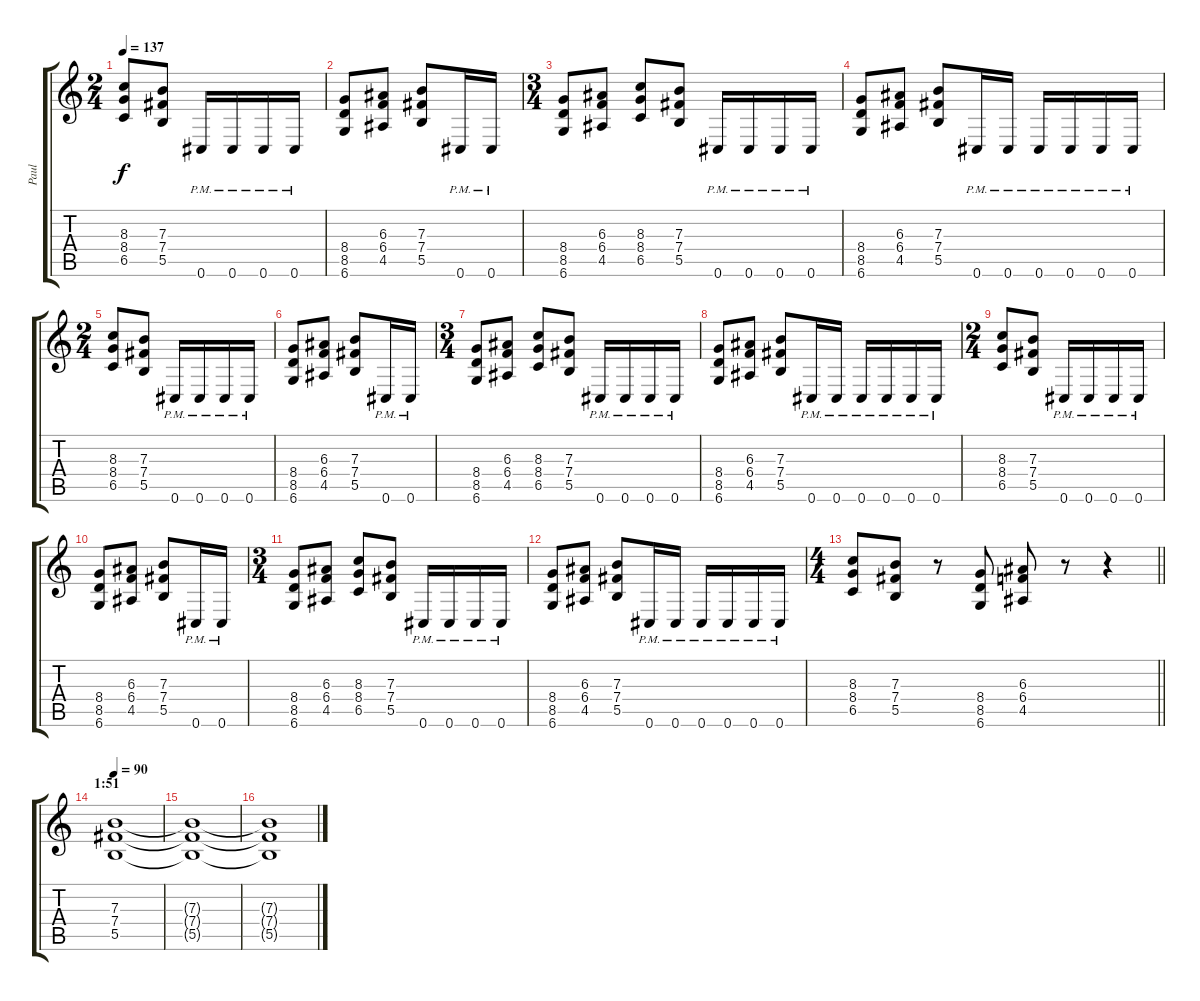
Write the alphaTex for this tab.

\track ("Paul" "Paul") {instrument distortionguitar}
\staff {score tabs}
\tuning (Db4 Ab3 E3 B2 Gb2 Db2) {hide}
\ts (2 4)
\tempo 137
\clef g2
\ks c
(8.3 8.4 6.5).8{dy f} (7.3 7.4 5.5).8 0.6{pm}.16 0.6{pm}.16 0.6{pm}.16 0.6{pm}.16 |
(8.4 8.5 6.6).8 (6.3 6.4 4.5).8 (7.3 7.4 5.5).8 0.6{pm}.16 0.6{pm}.16 |
\ts (3 4)
(8.4 8.5 6.6).8 (6.3 6.4 4.5).8 (8.3 8.4 6.5).8 (7.3 7.4 5.5).8 0.6{pm}.16 0.6{pm}.16 0.6{pm}.16 0.6{pm}.16 |
(8.4 8.5 6.6).8 (6.3 6.4 4.5).8 (7.3 7.4 5.5).8 0.6{pm}.16 0.6{pm}.16 0.6{pm}.16 0.6{pm}.16 0.6{pm}.16 0.6{pm}.16 |
\ts (2 4)
(8.3 8.4 6.5).8 (7.3 7.4 5.5).8 0.6{pm}.16 0.6{pm}.16 0.6{pm}.16 0.6{pm}.16 |
(8.4 8.5 6.6).8 (6.3 6.4 4.5).8 (7.3 7.4 5.5).8 0.6{pm}.16 0.6{pm}.16 |
\ts (3 4)
(8.4 8.5 6.6).8 (6.3 6.4 4.5).8 (8.3 8.4 6.5).8 (7.3 7.4 5.5).8 0.6{pm}.16 0.6{pm}.16 0.6{pm}.16 0.6{pm}.16 |
(8.4 8.5 6.6).8 (6.3 6.4 4.5).8 (7.3 7.4 5.5).8 0.6{pm}.16 0.6{pm}.16 0.6{pm}.16 0.6{pm}.16 0.6{pm}.16 0.6{pm}.16 |
\ts (2 4)
(8.3 8.4 6.5).8 (7.3 7.4 5.5).8 0.6{pm}.16 0.6{pm}.16 0.6{pm}.16 0.6{pm}.16 |
(8.4 8.5 6.6).8 (6.3 6.4 4.5).8 (7.3 7.4 5.5).8 0.6{pm}.16 0.6{pm}.16 |
\ts (3 4)
(8.4 8.5 6.6).8 (6.3 6.4 4.5).8 (8.3 8.4 6.5).8 (7.3 7.4 5.5).8 0.6{pm}.16 0.6{pm}.16 0.6{pm}.16 0.6{pm}.16 |
(8.4 8.5 6.6).8 (6.3 6.4 4.5).8 (7.3 7.4 5.5).8 0.6{pm}.16 0.6{pm}.16 0.6{pm}.16 0.6{pm}.16 0.6{pm}.16 0.6{pm}.16 |
\ts (4 4)
\barLineRight lightlight
(8.3 8.4 6.5).8 (7.3 7.4 5.5).8 r.8 (8.4 8.5 6.6).8 (6.3 6.4 4.5).8 r.8 r.4 |
\section ("" "1:51")
\tempo 90
(7.3 7.4 5.5).1{volume 0} |
(7.3{t} 7.4{t} 5.5{t}).1 |
(7.3{t} 7.4{t} 5.5{t}).1
